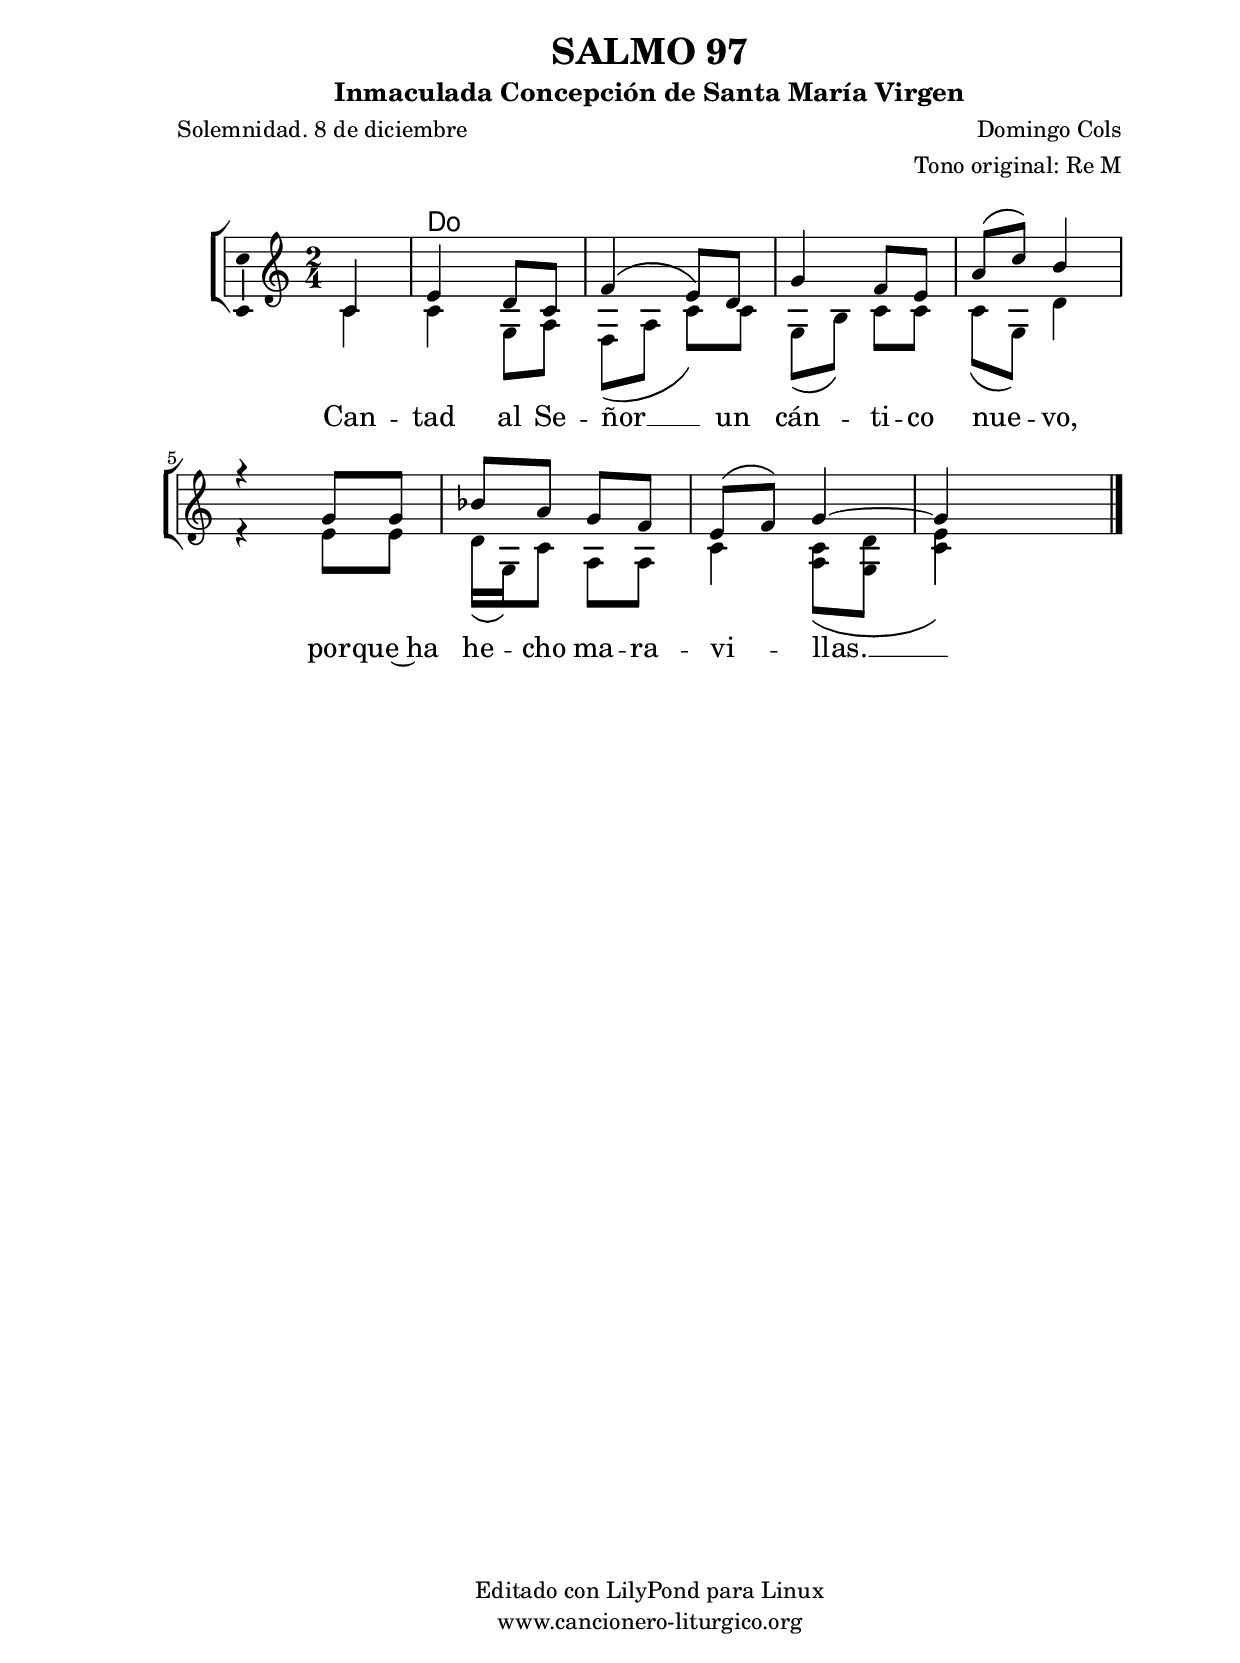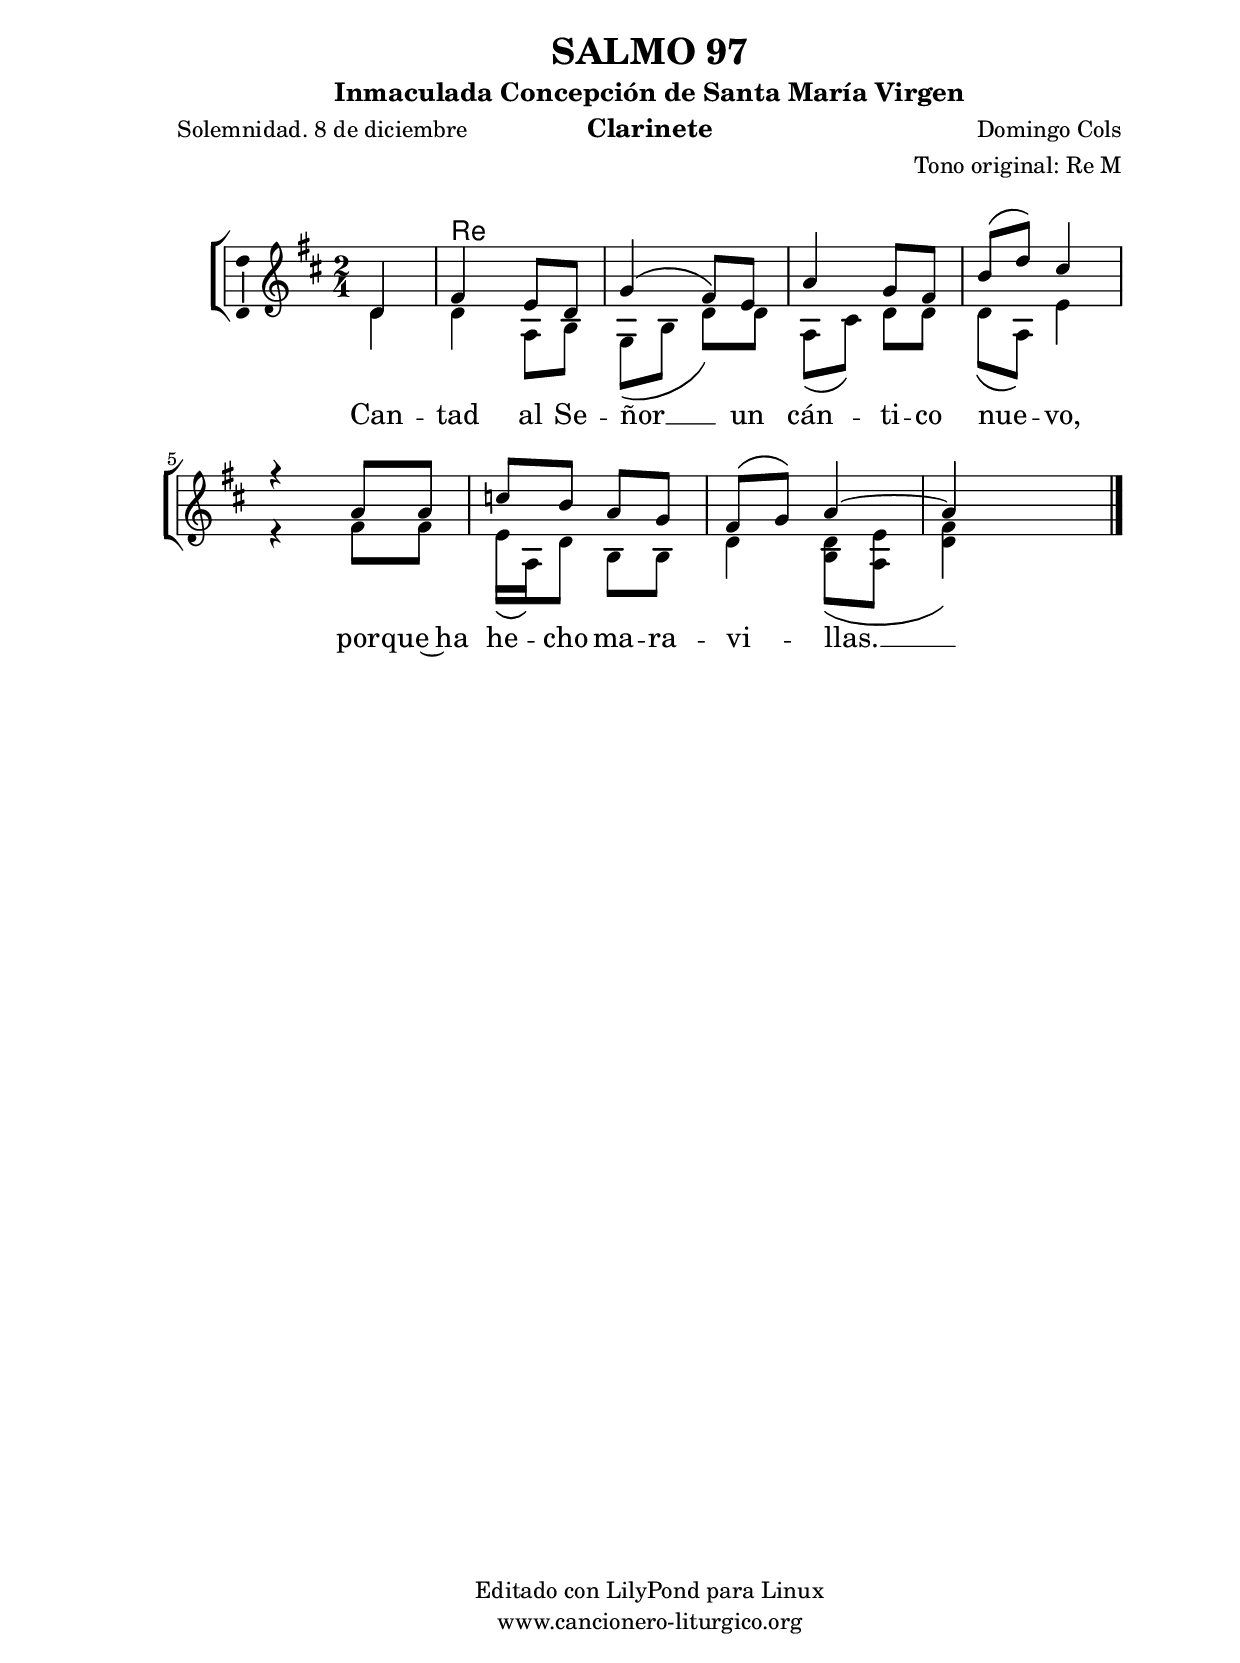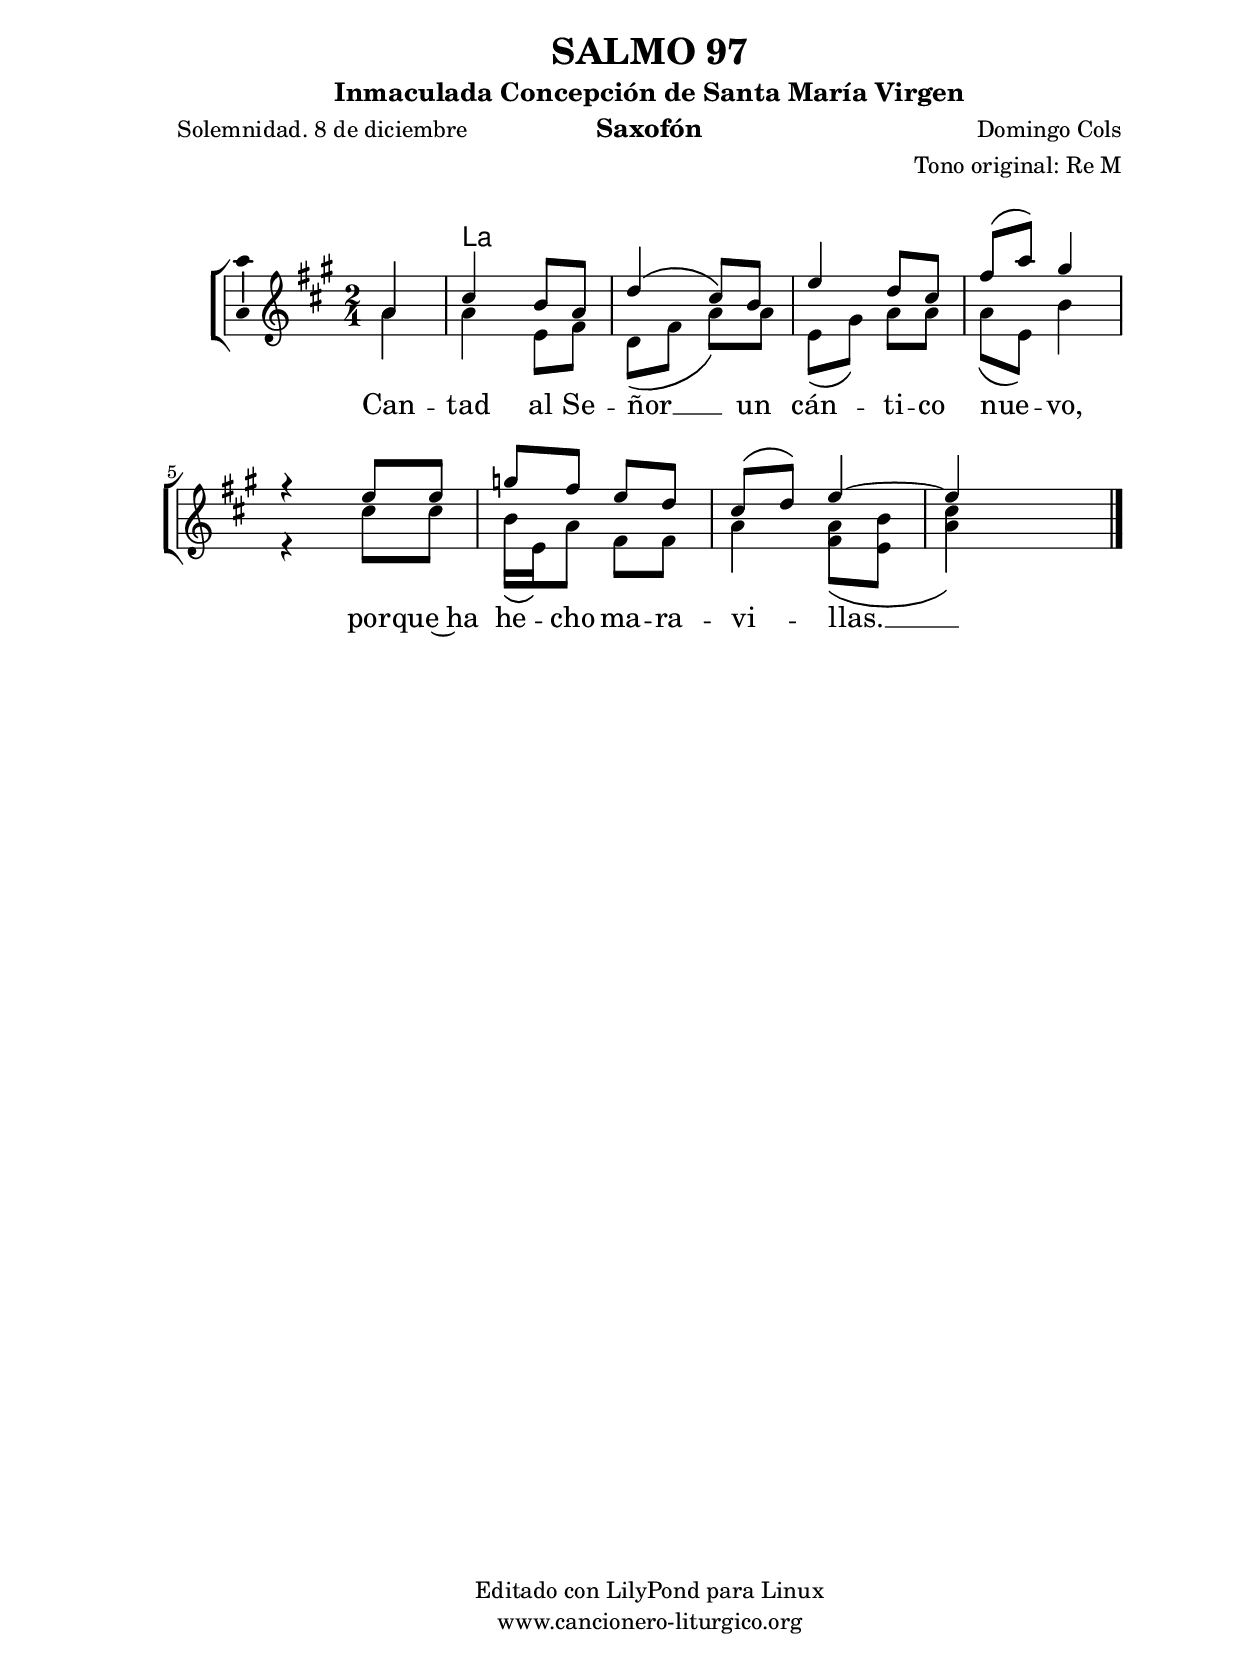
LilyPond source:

%
%para convertir .midi en .wav:
%timidity filename.midi -Ow -o finename.wav
%
%
%Para convertir de .wav a .mp3:
%lame -h -m j filename.wav
%
%
%para escuchar el midi:
%timidity nombrefichero.midi
%


%versión de lilypond para la que se ha escrito esta partitura:
\version "2.16.0"

	%Tamaño papel
	#(set-default-paper-size "a4")
	%Tamaño partitura
	#(set-global-staff-size 20)
	%No responde al pulsar sobre una nota
	#(ly:set-option 'point-and-click #f)

%parámetros del encabezamiento:
\header {
	title = "SALMO 97"
	subtitle = "Inmaculada Concepción de Santa María Virgen"
	composer = "Domingo Cols"
	poet = "Solemnidad. 8 de diciembre"
	meter = ""
	arranger = "Tono original: Re M"
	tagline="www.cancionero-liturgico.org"
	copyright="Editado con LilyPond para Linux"
	}

%parámetros asociados al papel:
\paper  {
	oddHeaderMarkup = \markup {\fill-line { \on-the-fly #not-first-page \fromproperty #'header:title \on-the-fly #not-first-page \fromproperty #'header:composer }}
	evenHeaderMarkup = \markup {\fill-line { \fromproperty #'header:composer \fromproperty #'header:title }}
	#(set-paper-size "a4")
	print-page-number = ##f
	first-page-number = 1
	print-first-page-number = ##f
%	head-separation = 3.0 \cm
	top-margin = 2.0 \cm
	bottom-margin = 0.5\cm
%%%	bottom-margin = -1.0\cm
	left-margin = 3.0 \cm
	line-width = 16.0 \cm 
	indent = 8\mm
	interscoreline = 2.\mm
	between-system-space = 15\mm
%	para que las partituras no llenen la hoja:
	ragged-bottom = ##t
%	idem para la última hoja:
	ragged-last-bottom = ##f
%	para que las partituras llenen el ancho del papel:
	ragged-last = ##f
	after-title-space = 2.5 \cm
%page-count=1
%system-count=8

	%Flexible Vertical Spacing
%	markup-markup-spacing =
%	#'((basic-distance . 15) (minimum-distance . 15) (padding . 3))
	markup-system-spacing =
	#'((basic-distance . 15) (minimum-distance . 15) (padding . 3))
	system-system-spacing =
	#'((basic-distance . 15) (minimum-distance . 15) (padding . 3))
	score-system-spacing =
	#'((basic-distance . 15) (minimum-distance . 15) (padding . 5))
%	top-system-spacing = % header
%	#'((basic-distance . 8) (minimum-distance . 0) (padding . 3))
%	top-markup-spacing =
%	#'((basic-distance . 20) (minimum-distance . 20) (padding . 3))
	last-bottom-spacing = % footer
	#'((basic-distance . 5) (minimum-distance . 5) (padding . 3))
%	score-markup-spacing =
%	#'((basic-distance . 16) (minimum-distance . 13) (padding . 3))

	}


%parámetros que afectan a toda la partitura:
global =  {
	%clave de sol (G):
	\clef G
	%armadura:
	\transpose d c
	\key d \major
	\tempo 4=80
	\set Score.tempoHideNote = ##t
	}


acordes = {
	\italianChords
	\chordmode {
	\transpose d c
{

s4
d4

	}
	}
}

melodia = 
	\transpose d c
{
	\relative c'{

\time 2/4

<<
{
\voiceOne
\stemUp

\partial4 d4
fis4 e8 d
g4 \(fis8\) e8
a4 g8 fis
b8 \(d\) cis4
r4 a8 a
c8 b a g
fis8 \(g\) a4~
a4 s4

}
\new Voice {
\voiceTwo
\stemDown

\partial4 d,4
d4 a8 b
g8 \(b d\) d
a8 \(cis\) d d
d \(a\) e'4
r4 fis8 fis
e16 \(a,\) d8 b b
d4 <d b>8 \(<e a,>
<fis d>4\) s4

}
>>

	\bar "|."
	}
	}


texto = \lyricmode {
Can -- tad al Se -- ñor __ _ un cán -- ti -- co nue -- _ vo,
por -- que~ha he -- cho ma -- ra -- vi -- _ llas. __
	}


acordesStaff = \context ChordNames = acordesStaff <<
	\set chordChanges = ##t
	\acordes
	>>


vozStaff = \context Voice = vozStaff
\with {\consists "Ambitus_engraver"}
<<
%	\set Staff.instrumentName = ""
%	\set Staff.shortInstrumentName = ""
%	\set Staff.midiInstrument = #"clarinet"
%	\set Staff.midiInstrument = #"cello"
%	\set Staff.midiInstrument = #"flute"
	\set Staff.midiInstrument = #"electric guitar (jazz)"
%	\set Staff.midiInstrument = #"english horn"
%	\set Staff.midiInstrument = #"violin"
%	\set Staff.midiInstrument = #"glockenspiel"
	\set Staff.midiMinimumVolume = #0.7
	\set Staff.midiMaximumVolume = #0.9
	\global
	\melodia
	>>


textoStaff = \context Lyrics = textoStaff <<
	\lyricsto vozStaff \texto
	>>

\book {
	\score {
		\context ChoirStaff {
			\override StaffGroup.SystemStartBracket #'collapse-height = #1
			\override Score.SystemStartBar #'collapse-height = #1
			<<
			\acordesStaff
			\vozStaff
			\textoStaff
			>>
			}
		\layout {
	    		\context {
				\Lyrics
				\override LyricText #'font-size = #2
				}
	   		 \context {
				\Score
				%fontSize = #3
				\override StaffSymbol #'staff-space = #(magstep +3)
				%\override Beam #'thickness = #0.55
				%\override SpacingSpanner #'spacing-increment = #1.0
				%\override Slur #'height-limit = #1.5
				}
			}
		}
	\score {
		\unfoldRepeats
		\context ChoirStaff {
			<<
			\acordesStaff
			\vozStaff
			>>
			}
		\midi {
	  		\context {
	  			\Score
				tempoWholesPerMinute = #(ly:make-moment 70 4)
				}
			}
		}
	}

%Partitura para clarinete
#(define output-suffix "C")
\book {
	\header{
		instrument = "Clarinete"
		}
	\score {
		\context ChoirStaff {
			\override StaffGroup.SystemStartBracket #'collapse-height = #1
			\override Score.SystemStartBar #'collapse-height = #1
\transpose c d
			<<
			\acordesStaff
			\vozStaff
			\textoStaff
			>>
			}
		\layout {
	    		\context {
				\Lyrics
				\override LyricText #'font-size = #2
				}
	   		 \context {
				\Score
				%fontSize = #3
				\override StaffSymbol #'staff-space = #(magstep +3)
				%\override Beam #'thickness = #0.55
				%\override SpacingSpanner #'spacing-increment = #1.0
				%\override Slur #'height-limit = #1.5
				}
			}
		}
	}

%Partitura para saxofón
#(define output-suffix "S")
\book {
	\header{
		instrument = "Saxofón"
		}
	\score {
		\context ChoirStaff {
			\override StaffGroup.SystemStartBracket #'collapse-height = #1
			\override Score.SystemStartBar #'collapse-height = #1
\transpose c a
			<<
			\acordesStaff
			\vozStaff
			\textoStaff
			>>
			}
		\layout {
	    		\context {
				\Lyrics
				\override LyricText #'font-size = #2
				}
	   		 \context {
				\Score
				%fontSize = #3
				\override StaffSymbol #'staff-space = #(magstep +3)
				%\override Beam #'thickness = #0.55
				%\override SpacingSpanner #'spacing-increment = #1.0
				%\override Slur #'height-limit = #1.5
				}
			}
		}
	}

